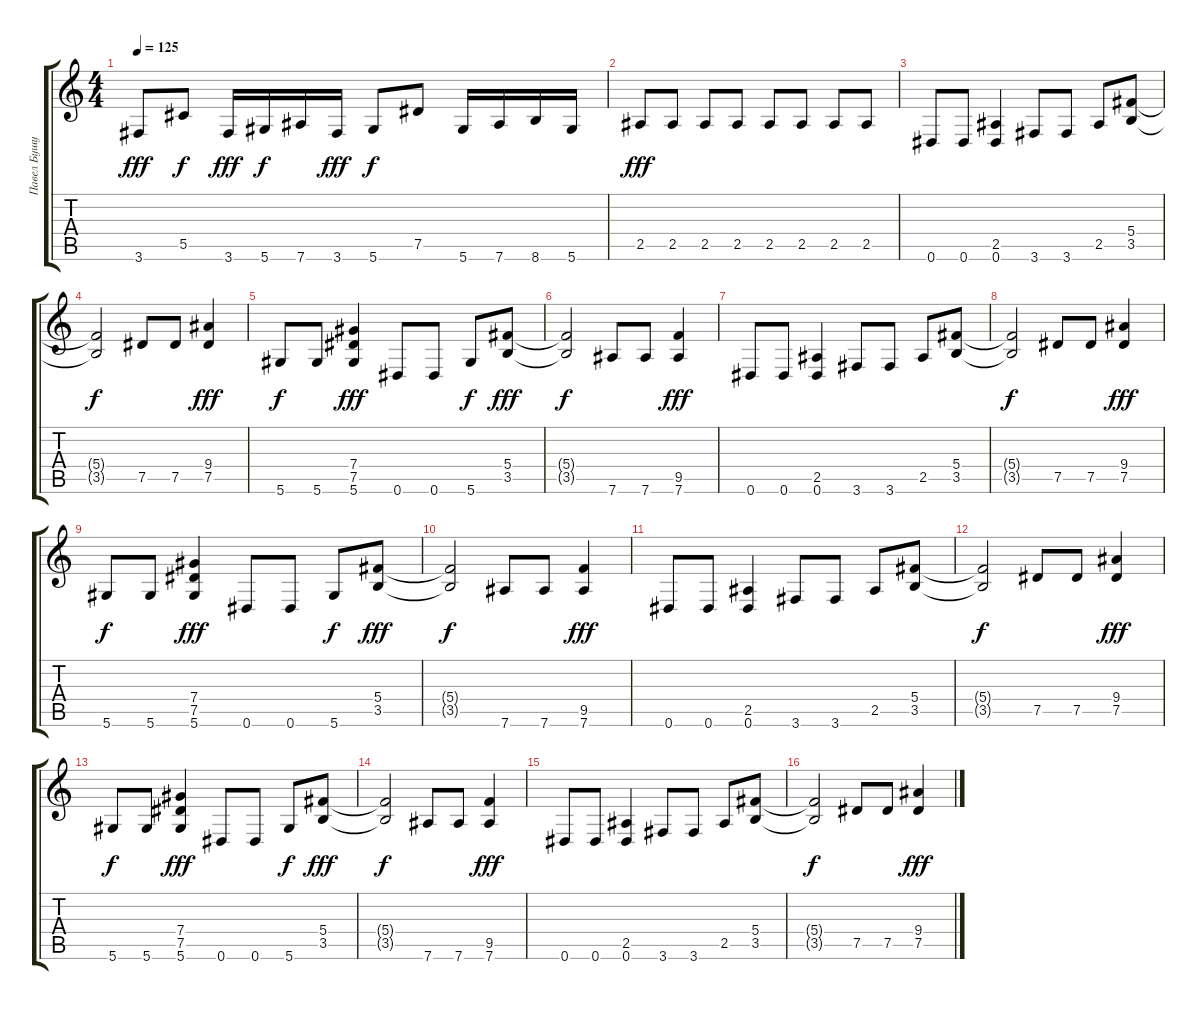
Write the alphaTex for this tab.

\track ("Павел Бушуев" "Павел Бушу") {instrument distortionguitar}
\staff {score tabs}
\tuning (Eb4 Bb3 Gb3 Db3 Ab2 Eb2) {hide}
\ts (4 4)
\tempo 125
\clef g2
\ks c
3.6.8{dy fff} 5.5.8{dy f} 3.6.16{dy fff} 5.6.16{dy f} 7.6.16 3.6.16{dy fff} 5.6.8{dy f} 7.5.8 5.6.16 7.6.16 8.6.16 5.6.16 |
2.5.8{dy fff} 2.5.8 2.5.8 2.5.8 2.5.8 2.5.8 2.5.8 2.5.8 |
0.6.8 0.6.8 (2.5 0.6).4 3.6.8 3.6.8 2.5.8 (5.4 3.5).8 |
(5.4{t} 3.5{t}).2{dy f} 7.5.8 7.5.8 (9.4 7.5).4{dy fff} |
5.6.8{dy f} 5.6.8 (7.4 7.5 5.6).4{dy fff} 0.6.8 0.6.8 5.6.8{dy f} (5.4 3.5).8{dy fff} |
(5.4{t} 3.5{t}).2{dy f} 7.6.8 7.6.8 (9.5 7.6).4{dy fff} |
0.6.8 0.6.8 (2.5 0.6).4 3.6.8 3.6.8 2.5.8 (5.4 3.5).8 |
(5.4{t} 3.5{t}).2{dy f} 7.5.8 7.5.8 (9.4 7.5).4{dy fff} |
5.6.8{dy f} 5.6.8 (7.4 7.5 5.6).4{dy fff} 0.6.8 0.6.8 5.6.8{dy f} (5.4 3.5).8{dy fff} |
(5.4{t} 3.5{t}).2{dy f} 7.6.8 7.6.8 (9.5 7.6).4{dy fff} |
0.6.8 0.6.8 (2.5 0.6).4 3.6.8 3.6.8 2.5.8 (5.4 3.5).8 |
(5.4{t} 3.5{t}).2{dy f} 7.5.8 7.5.8 (9.4 7.5).4{dy fff} |
5.6.8{dy f} 5.6.8 (7.4 7.5 5.6).4{dy fff} 0.6.8 0.6.8 5.6.8{dy f} (5.4 3.5).8{dy fff} |
(5.4{t} 3.5{t}).2{dy f} 7.6.8 7.6.8 (9.5 7.6).4{dy fff} |
0.6.8 0.6.8 (2.5 0.6).4 3.6.8 3.6.8 2.5.8 (5.4 3.5).8 |
(5.4{t} 3.5{t}).2{dy f} 7.5.8 7.5.8 (9.4 7.5).4{dy fff}
